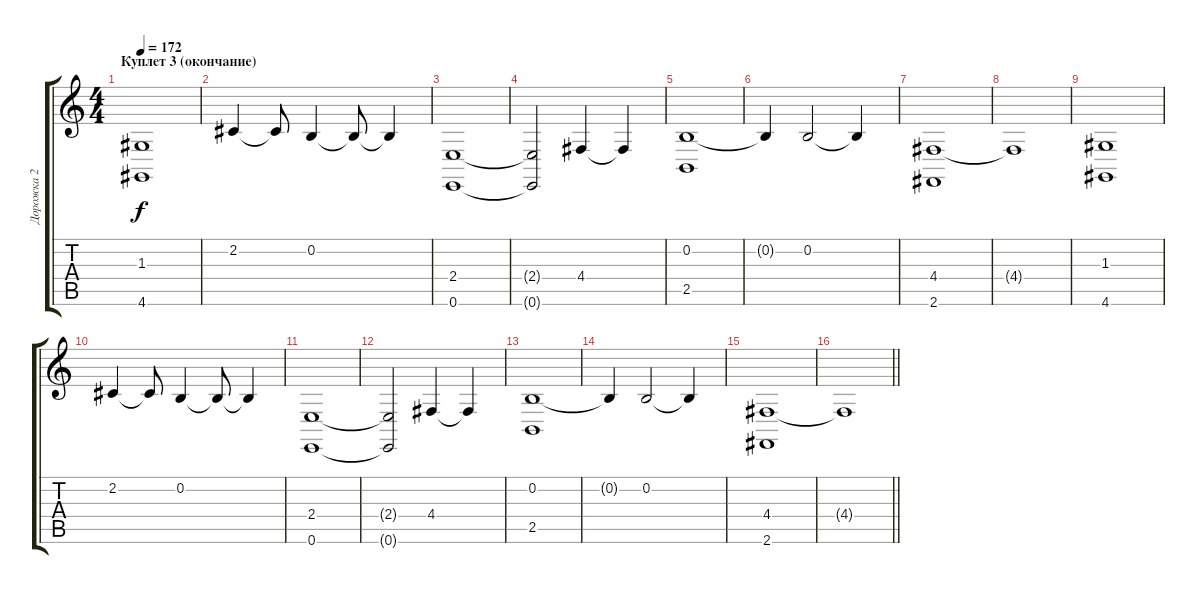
\track ("Дорожка 2" "Дорожка 2") {instrument acousticgrandpiano}
\staff {score tabs}
\tuning (E4 B3 G3 D3 A2 E2) {hide}
\ts (4 4)
\section ("" "Куплет 3 (окончание)")
\tempo 172
\clef g2
\ks c
(1.3 4.6).1{dy f} |
2.2.4 2.2{t}.8 0.2.4 0.2{t}.8 0.2{t}.4 |
(2.4 0.6).1 |
(2.4{t} 0.6{t}).2 4.4.4 4.4{t}.4 |
(0.2 2.5).1 |
0.2{t}.4 0.2.2 0.2{t}.4 |
(4.4 2.6).1 |
4.4{t}.1 |
(1.3 4.6).1 |
2.2.4 2.2{t}.8 0.2.4 0.2{t}.8 0.2{t}.4 |
(2.4 0.6).1 |
(2.4{t} 0.6{t}).2 4.4.4 4.4{t}.4 |
(0.2 2.5).1 |
0.2{t}.4 0.2.2 0.2{t}.4 |
(4.4 2.6).1 |
\barLineRight lightlight
4.4{t}.1
